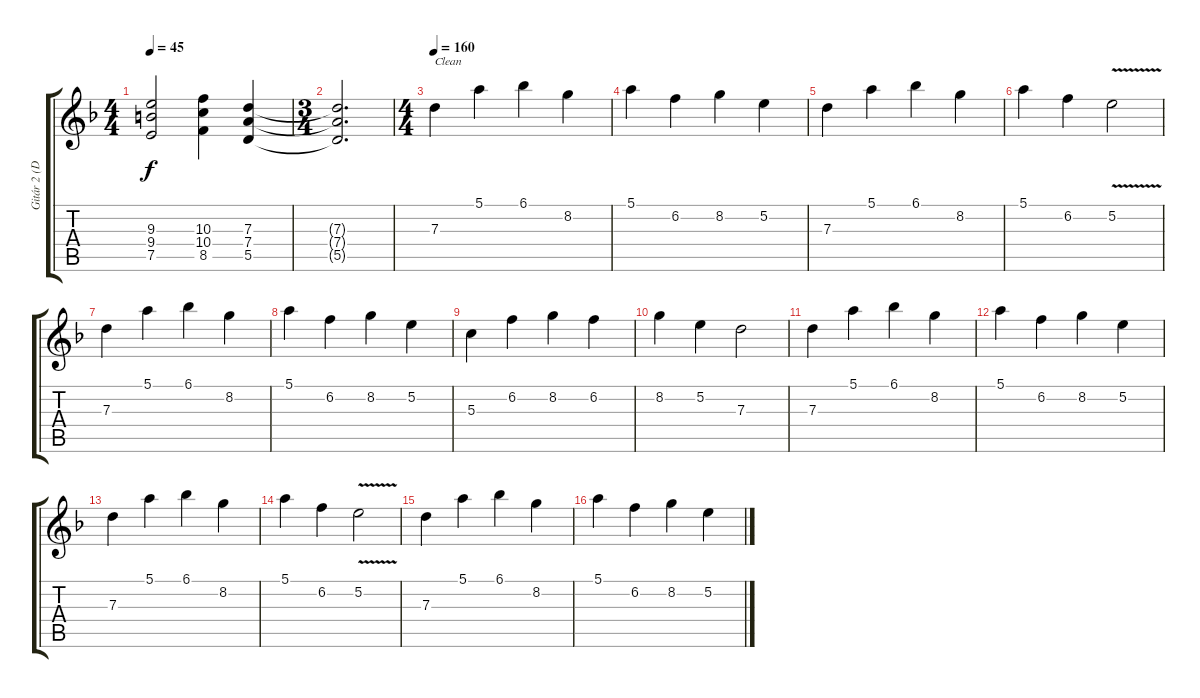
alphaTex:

\track ("Gitár 2 (Dave Murray)" "Gitár 2 (D") {instrument distortionguitar}
\staff {score tabs}
\tuning (E4 B3 G3 D3 A2 E2) {hide}
\ts (4 4)
\tempo 45
\clef g2
\ks f
(9.3 9.4 7.5).2{dy f} (10.3 10.4 8.5).4 (7.3 7.4 5.5).4 |
\ts (3 4)
(7.3{t} 7.4{t} 5.5{t}).2{d} |
\ts (4 4)
\tempo 160
7.3.4{txt "Clean" instrument distortionguitar} 5.1.4 6.1.4 8.2.4 |
5.1.4 6.2.4 8.2.4 5.2.4 |
7.3.4 5.1.4 6.1.4 8.2.4 |
5.1.4 6.2.4 5.2{v}.2 |
7.3.4 5.1.4 6.1.4 8.2.4 |
5.1.4 6.2.4 8.2.4 5.2.4 |
5.3.4 6.2.4 8.2.4 6.2.4 |
8.2.4 5.2.4 7.3.2 |
7.3.4 5.1.4 6.1.4 8.2.4 |
5.1.4 6.2.4 8.2.4 5.2.4 |
7.3.4 5.1.4 6.1.4 8.2.4 |
5.1.4 6.2.4 5.2{v}.2 |
7.3.4 5.1.4 6.1.4 8.2.4 |
5.1.4 6.2.4 8.2.4 5.2.4
